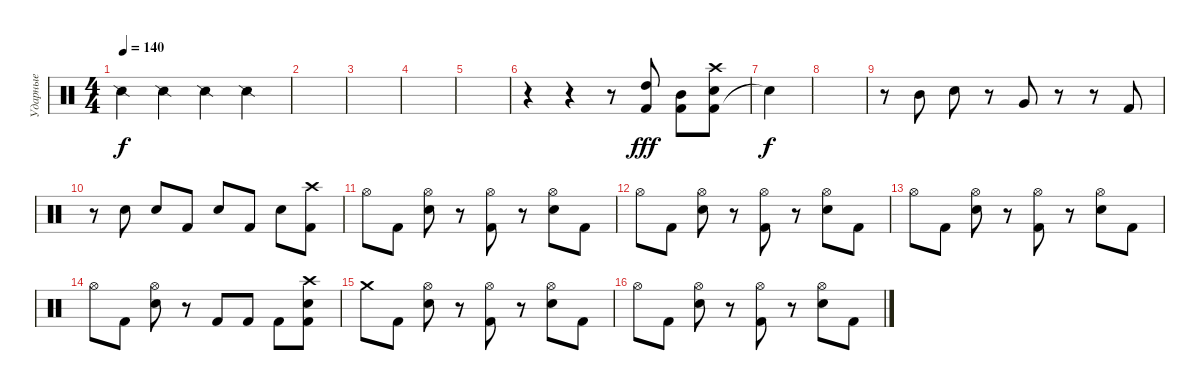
\track ("Ударные" "Ударные") {instrument percussion}
\staff {score}
\articulation defaults
\ts (4 4)
\tempo 140
\clef neutral
\ks c "Snare (side stick) 2".4{dy f} "Snare (side stick) 2".4 "Snare (side stick) 2".4 "Snare (side stick) 2".4
|
|
|
|
|
r.4 r.4 r.8 ("Kick (hit) 2" "High Tom (hit)").8{dy fff} ("Kick (hit) 2" "Mid Tom (hit)").8 ("Kick (hit) 2" "Electric Snare (hit)" "Crash high (hit)").8 |
"Snare (hit)"{t}.4{dy f} |
|
r.8 "Mid Tom (hit)".8 "Electric Snare (hit)".8 r.8 "Very Low Tom (hit)".8 r.8 r.8 "Kick (hit) 2".8 |
r.8 "Electric Snare (hit)".8 "Electric Snare (hit)".8 "Kick (hit) 2".8 "Electric Snare (hit)".8 "Kick (hit) 2".8 "Electric Snare (hit)".8 ("Crash high (hit)" "Kick (hit) 2").8 |
"Hi-Hat (open)".8 "Kick (hit) 2".8 ("Hi-Hat (open)" "Electric Snare (hit)").8 r.8 ("Hi-Hat (open)" "Kick (hit) 2").8 r.8 ("Hi-Hat (open)" "Electric Snare (hit)").8 "Kick (hit) 2".8 |
"Hi-Hat (open)".8 "Kick (hit) 2".8 ("Hi-Hat (open)" "Electric Snare (hit)").8 r.8 ("Hi-Hat (open)" "Kick (hit) 2").8 r.8 ("Hi-Hat (open)" "Electric Snare (hit)").8 "Kick (hit) 2".8 |
"Hi-Hat (open)".8 "Kick (hit) 2".8 ("Hi-Hat (open)" "Electric Snare (hit)").8 r.8 ("Hi-Hat (open)" "Kick (hit) 2").8 r.8 ("Hi-Hat (open)" "Electric Snare (hit)").8 "Kick (hit) 2".8 |
"Hi-Hat (open)".8 "Kick (hit) 2".8 ("Hi-Hat (open)" "Electric Snare (hit)").8 r.8 "Kick (hit) 2".8 "Kick (hit) 2".8 "Kick (hit) 2".8 ("Crash high (hit)" "Kick (hit) 2" "Electric Snare (hit)").8 |
"Crash medium (hit)".8 "Kick (hit) 2".8 ("Hi-Hat (open)" "Electric Snare (hit)").8 r.8 ("Hi-Hat (open)" "Kick (hit) 2").8 r.8 ("Hi-Hat (open)" "Electric Snare (hit)").8 "Kick (hit) 2".8 |
"Hi-Hat (open)".8 "Kick (hit) 2".8 ("Hi-Hat (open)" "Electric Snare (hit)").8 r.8 ("Hi-Hat (open)" "Kick (hit) 2").8 r.8 ("Hi-Hat (open)" "Electric Snare (hit)").8 "Kick (hit) 2".8
